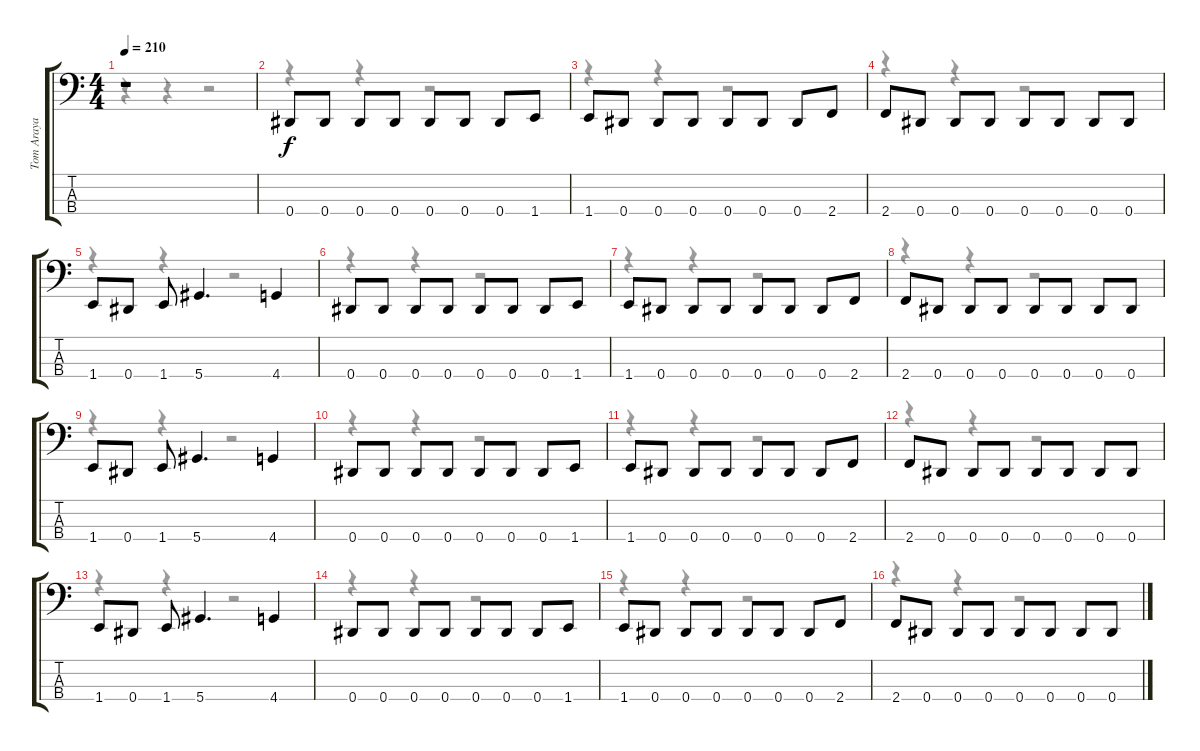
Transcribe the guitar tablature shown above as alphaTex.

\track ("Tom Araya" "Tom Araya") {instrument electricbasspick}
\staff {score tabs}
\tuning (Gb2 Db2 Ab1 Eb1) {hide}
\voice
\ts (4 4)
\tempo 210
\clef f4
\ks c
r.1{dy f} |
0.4.8 0.4.8 0.4.8 0.4.8 0.4.8 0.4.8 0.4.8 1.4.8 |
1.4.8 0.4.8 0.4.8 0.4.8 0.4.8 0.4.8 0.4.8 2.4.8 |
2.4.8 0.4.8 0.4.8 0.4.8 0.4.8 0.4.8 0.4.8 0.4.8 |
1.4.8 0.4.8 1.4.8 5.4.4{d} 4.4.4 |
0.4.8 0.4.8 0.4.8 0.4.8 0.4.8 0.4.8 0.4.8 1.4.8 |
1.4.8 0.4.8 0.4.8 0.4.8 0.4.8 0.4.8 0.4.8 2.4.8 |
2.4.8 0.4.8 0.4.8 0.4.8 0.4.8 0.4.8 0.4.8 0.4.8 |
1.4.8 0.4.8 1.4.8 5.4.4{d} 4.4.4 |
0.4.8 0.4.8 0.4.8 0.4.8 0.4.8 0.4.8 0.4.8 1.4.8 |
1.4.8 0.4.8 0.4.8 0.4.8 0.4.8 0.4.8 0.4.8 2.4.8 |
2.4.8 0.4.8 0.4.8 0.4.8 0.4.8 0.4.8 0.4.8 0.4.8 |
1.4.8 0.4.8 1.4.8 5.4.4{d} 4.4.4 |
0.4.8 0.4.8 0.4.8 0.4.8 0.4.8 0.4.8 0.4.8 1.4.8 |
1.4.8 0.4.8 0.4.8 0.4.8 0.4.8 0.4.8 0.4.8 2.4.8 |
2.4.8 0.4.8 0.4.8 0.4.8 0.4.8 0.4.8 0.4.8 0.4.8
\voice
\clef f4
\ottava regular
\simile none
\ks c
r.4{dy f} r.4 r.2 |
r.4 r.4 r.2 |
r.4 r.4 r.2 |
r.4 r.4 r.2 |
r.4 r.4 r.2 |
r.4 r.4 r.2 |
r.4 r.4 r.2 |
r.4 r.4 r.2 |
r.4 r.4 r.2 |
r.4 r.4 r.2 |
r.4 r.4 r.2 |
r.4 r.4 r.2 |
r.4 r.4 r.2 |
r.4 r.4 r.2 |
r.4 r.4 r.2 |
r.4 r.4 r.2
